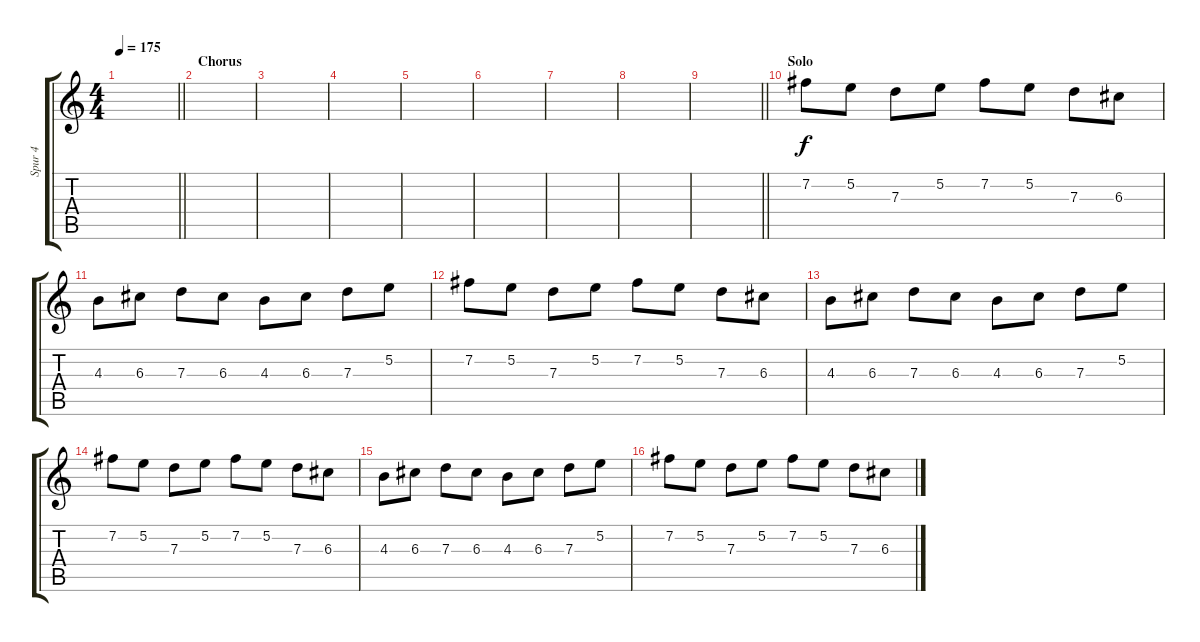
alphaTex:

\track ("Spur 4" "Spur 4") {instrument distortionguitar}
\staff {score tabs}
\tuning (E4 B3 G3 D3 A2 E2) {hide}
\ts (4 4)
\tempo 175
\clef g2
\barLineRight lightlight
\ks c
|
\section ("" "Chorus")
|
|
|
|
|
|
|
\barLineRight lightlight
|
\section ("" "Solo")
7.2.8 5.2.8 7.3.8 5.2.8 7.2.8 5.2.8 7.3.8 6.3.8 |
4.3.8 6.3.8 7.3.8 6.3.8 4.3.8 6.3.8 7.3.8 5.2.8 |
7.2.8 5.2.8 7.3.8 5.2.8 7.2.8 5.2.8 7.3.8 6.3.8 |
4.3.8 6.3.8 7.3.8 6.3.8 4.3.8 6.3.8 7.3.8 5.2.8 |
7.2.8 5.2.8 7.3.8 5.2.8 7.2.8 5.2.8 7.3.8 6.3.8 |
4.3.8 6.3.8 7.3.8 6.3.8 4.3.8 6.3.8 7.3.8 5.2.8 |
7.2.8 5.2.8 7.3.8 5.2.8 7.2.8 5.2.8 7.3.8 6.3.8
